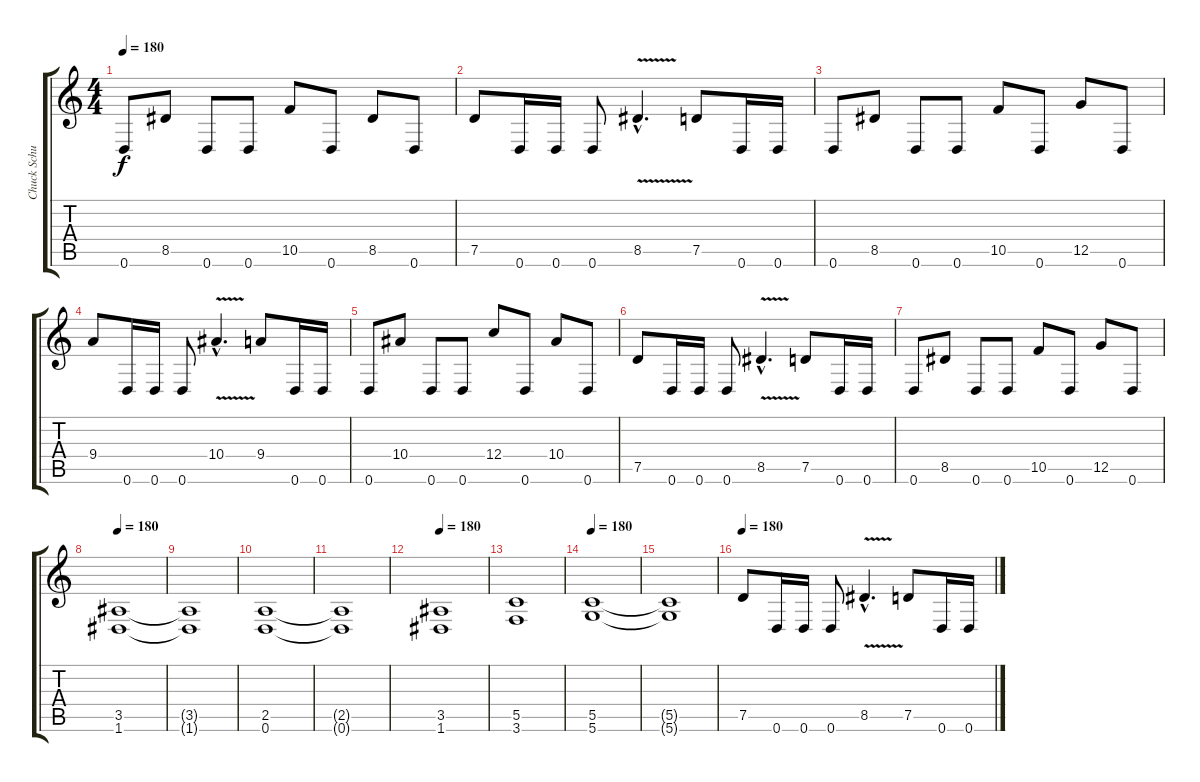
\track ("Chuck Schuldiner" "Chuck Schu") {instrument distortionguitar}
\staff {score tabs}
\tuning (D4 A3 F3 C3 G2 D2) {hide}
\ts (4 4)
\tempo 180
\clef g2
\ks c
0.6.8{dy f} 8.5.8 0.6.8 0.6.8 10.5.8 0.6.8 8.5.8 0.6.8 |
7.5.8 0.6.16 0.6.16 0.6.8 8.5{v hac}.4{d} 7.5.8 0.6.16 0.6.16 |
0.6.8 8.5.8 0.6.8 0.6.8 10.5.8 0.6.8 12.5.8 0.6.8 |
9.4.8 0.6.16 0.6.16 0.6.8 10.4{v hac}.4{d} 9.4.8 0.6.16 0.6.16 |
0.6.8 10.4.8 0.6.8 0.6.8 12.4.8 0.6.8 10.4.8 0.6.8 |
7.5.8 0.6.16 0.6.16 0.6.8 8.5{v hac}.4{d} 7.5.8 0.6.16 0.6.16 |
0.6.8 8.5.8 0.6.8 0.6.8 10.5.8 0.6.8 12.5.8 0.6.8 |
\tempo 180
(3.5 1.6).1 |
(3.5{t} 1.6{t}).1 |
(2.5 0.6).1 |
(2.5{t} 0.6{t}).1 |
\tempo 180
(3.5 1.6).1 |
(5.5 3.6).1 |
\tempo 180
(5.5 5.6).1 |
(5.5{t} 5.6{t}).1 |
\tempo 180
7.5.8 0.6.16 0.6.16 0.6.8 8.5{v hac}.4{d} 7.5.8 0.6.16 0.6.16
